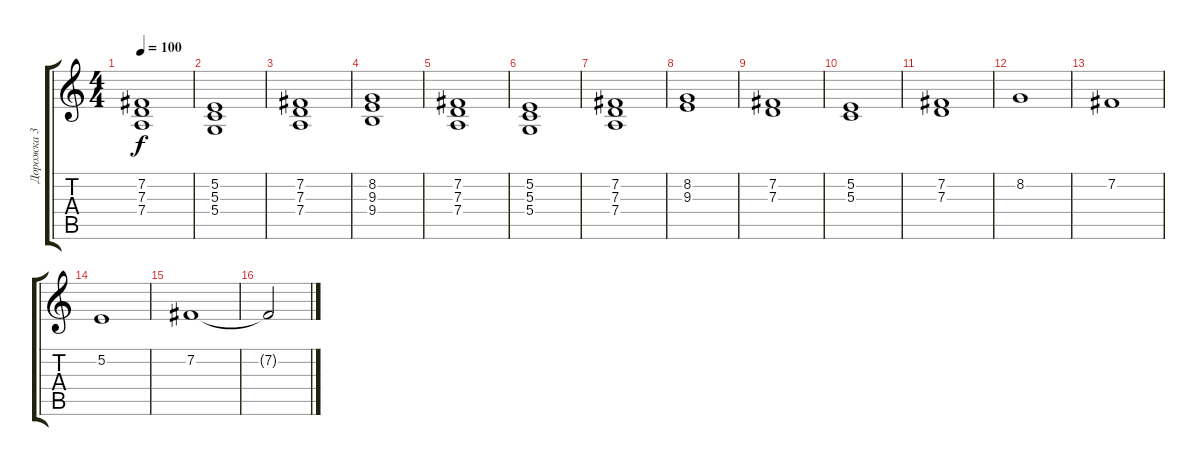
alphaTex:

\track ("Дорожка 3" "Дорожка 3") {instrument choiraahs}
\staff {score tabs}
\tuning (E4 B3 G3 D3 A2 E2) {hide}
\ts (4 4)
\tempo 100
\clef g2
\ks c
(7.2 7.3 7.4).1{dy f} |
(5.2 5.3 5.4).1 |
(7.2 7.3 7.4).1 |
(8.2 9.3 9.4).1 |
(7.2 7.3 7.4).1 |
(5.2 5.3 5.4).1 |
(7.2 7.3 7.4).1 |
(8.2 9.3).1 |
(7.2 7.3).1 |
(5.2 5.3).1 |
(7.2 7.3).1 |
8.2.1 |
7.2.1 |
5.2.1 |
7.2.1 |
7.2{t}.2
